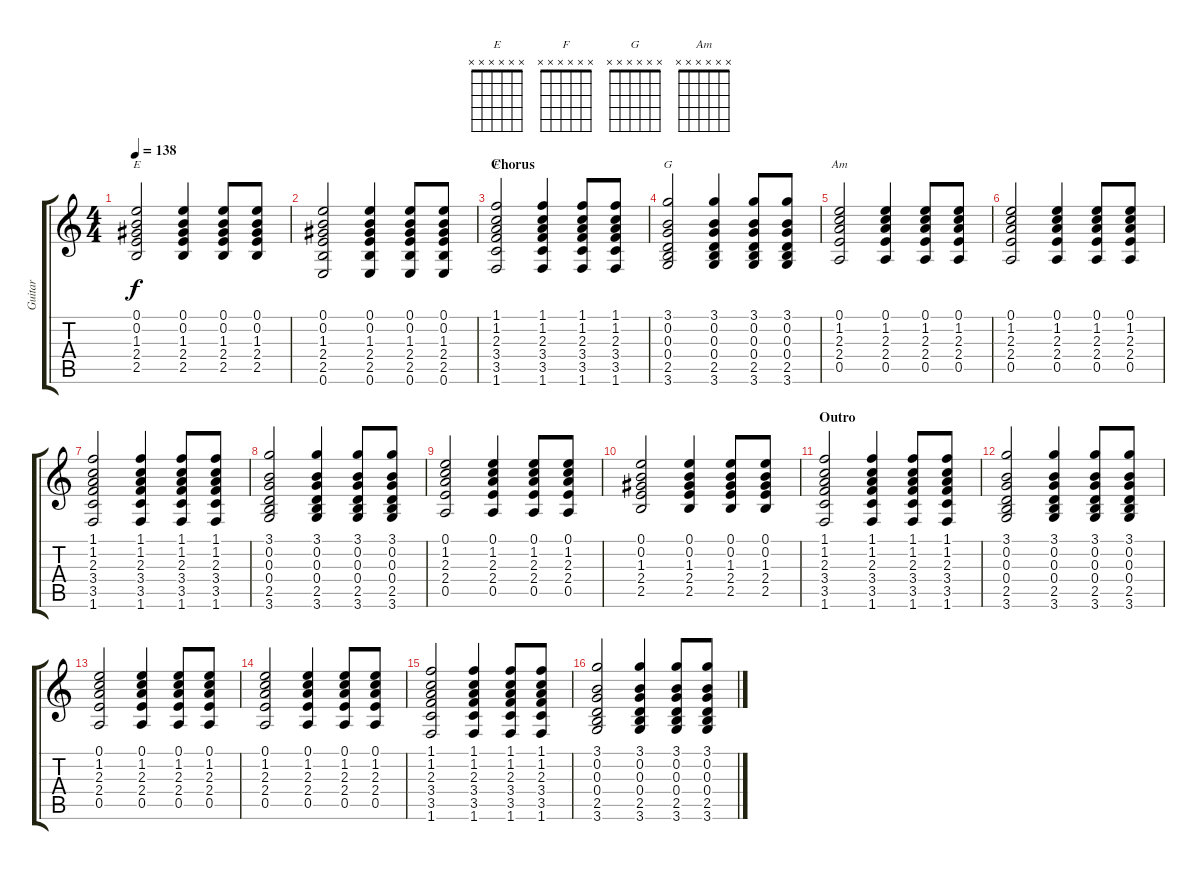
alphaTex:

\track ("Guitar" "Guitar") {instrument acousticguitarsteel}
\staff {score tabs}
\tuning (E4 B3 G3 D3 A2 E2) {hide}
\chord ("E" x x x x x x)
\chord ("F" x x x x x x)
\chord ("G" x x x x x x)
\chord ("Am" x x x x x x)
\ts (4 4)
\tempo 138
\clef g2
\ks c
(0.1 0.2 1.3 2.4 2.5).2{ch "E" dy f} (0.1 0.2 1.3 2.4 2.5).4 (0.1 0.2 1.3 2.4 2.5).8 (0.1 0.2 1.3 2.4 2.5).8 |
(0.1 0.2 1.3 2.4 2.5 0.6).2 (0.1 0.2 1.3 2.4 2.5 0.6).4 (0.1 0.2 1.3 2.4 2.5 0.6).8 (0.1 0.2 1.3 2.4 2.5 0.6).8 |
\section ("" "Chorus")
(1.1 1.2 2.3 3.4 3.5 1.6).2{ch "F"} (1.1 1.2 2.3 3.4 3.5 1.6).4 (1.1 1.2 2.3 3.4 3.5 1.6).8 (1.1 1.2 2.3 3.4 3.5 1.6).8 |
(3.1 0.2 0.3 0.4 2.5 3.6).2{ch "G"} (3.1 0.2 0.3 0.4 2.5 3.6).4 (3.1 0.2 0.3 0.4 2.5 3.6).8 (3.1 0.2 0.3 0.4 2.5 3.6).8 |
(0.1 1.2 2.3 2.4 0.5).2{ch "Am"} (0.1 1.2 2.3 2.4 0.5).4 (0.1 1.2 2.3 2.4 0.5).8 (0.1 1.2 2.3 2.4 0.5).8 |
(0.1 1.2 2.3 2.4 0.5).2 (0.1 1.2 2.3 2.4 0.5).4 (0.1 1.2 2.3 2.4 0.5).8 (0.1 1.2 2.3 2.4 0.5).8 |
(1.1 1.2 2.3 3.4 3.5 1.6).2 (1.1 1.2 2.3 3.4 3.5 1.6).4 (1.1 1.2 2.3 3.4 3.5 1.6).8 (1.1 1.2 2.3 3.4 3.5 1.6).8 |
(3.1 0.2 0.3 0.4 2.5 3.6).2 (3.1 0.2 0.3 0.4 2.5 3.6).4 (3.1 0.2 0.3 0.4 2.5 3.6).8 (3.1 0.2 0.3 0.4 2.5 3.6).8 |
(0.1 1.2 2.3 2.4 0.5).2 (0.1 1.2 2.3 2.4 0.5).4 (0.1 1.2 2.3 2.4 0.5).8 (0.1 1.2 2.3 2.4 0.5).8 |
(0.1 0.2 1.3 2.4 2.5).2 (0.1 0.2 1.3 2.4 2.5).4 (0.1 0.2 1.3 2.4 2.5).8 (0.1 0.2 1.3 2.4 2.5).8 |
\section ("" "Outro")
(1.1 1.2 2.3 3.4 3.5 1.6).2 (1.1 1.2 2.3 3.4 3.5 1.6).4 (1.1 1.2 2.3 3.4 3.5 1.6).8 (1.1 1.2 2.3 3.4 3.5 1.6).8 |
(3.1 0.2 0.3 0.4 2.5 3.6).2 (3.1 0.2 0.3 0.4 2.5 3.6).4 (3.1 0.2 0.3 0.4 2.5 3.6).8 (3.1 0.2 0.3 0.4 2.5 3.6).8 |
(0.1 1.2 2.3 2.4 0.5).2 (0.1 1.2 2.3 2.4 0.5).4 (0.1 1.2 2.3 2.4 0.5).8 (0.1 1.2 2.3 2.4 0.5).8 |
(0.1 1.2 2.3 2.4 0.5).2 (0.1 1.2 2.3 2.4 0.5).4 (0.1 1.2 2.3 2.4 0.5).8 (0.1 1.2 2.3 2.4 0.5).8 |
(1.1 1.2 2.3 3.4 3.5 1.6).2 (1.1 1.2 2.3 3.4 3.5 1.6).4 (1.1 1.2 2.3 3.4 3.5 1.6).8 (1.1 1.2 2.3 3.4 3.5 1.6).8 |
(3.1 0.2 0.3 0.4 2.5 3.6).2 (3.1 0.2 0.3 0.4 2.5 3.6).4 (3.1 0.2 0.3 0.4 2.5 3.6).8 (3.1 0.2 0.3 0.4 2.5 3.6).8
